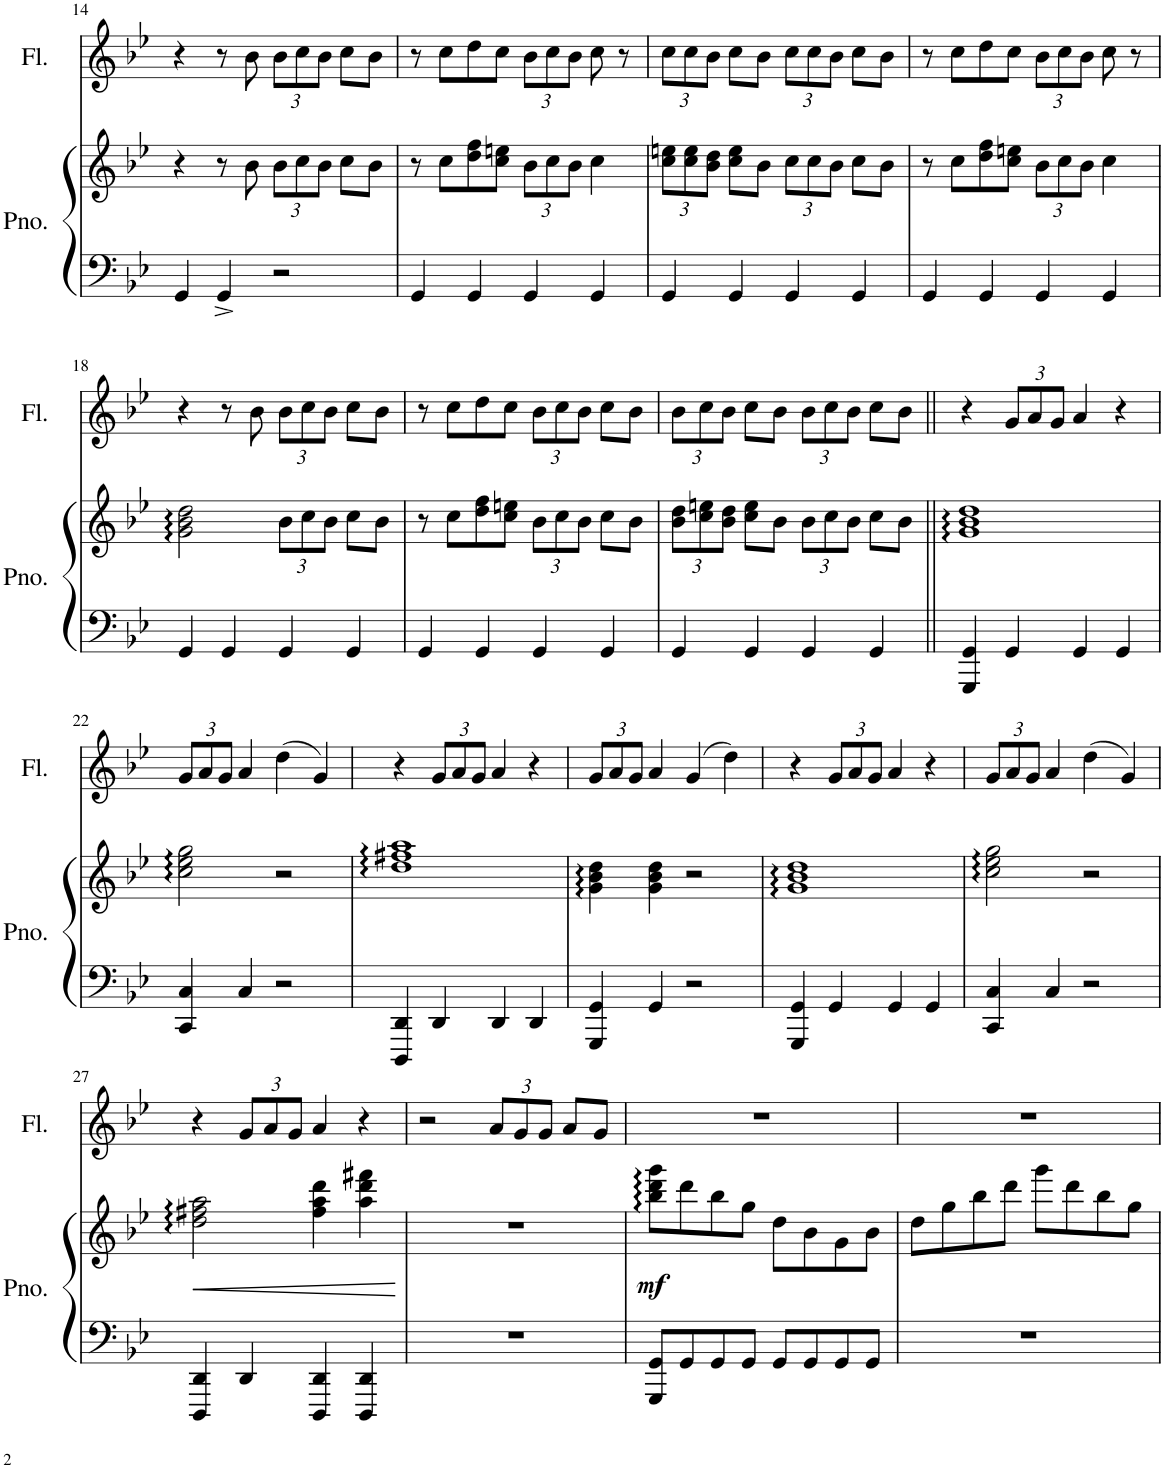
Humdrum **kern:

**kern	**kern	**dynam	**kern
*part2	*part2	*part2	*part1
*staff3	*staff2	*staff2/3	*staff1
*I"Piano	*	*	*I"Flute
*I'Pno.	*	*	*I'Fl.
!!LO:PB:g=z
*clefF4	*clefG2	*	*clefG2
*k[b-e-]	*k[b-e-]	*	*k[b-e-]
*M4/4	*M4/4	*	*M4/4
=14	=14	=14	=14
4GG/	4r	.	4r
4GG^/	8r	.	8r
.	8b-\	.	8b-\
*	*Xbrackettup	*	*Xbrackettup
2r	12b-\L	.	12b-\L
.	12cc\	.	12cc\
.	12b-\J	.	12b-\J
.	8cc\L	.	8cc\L
.	8b-\J	.	8b-\J
=15	=15	=15	=15
4GG/	8r	.	8r
.	8cc\L	.	8cc\L
4GG/	8dd\ 8ff\	.	8dd\
.	8cc\ 8een\J	.	8cc\J
4GG/	12b-\L	.	12b-\L
.	12cc\	.	12cc\
.	12b-\J	.	12b-\J
4GG/	4cc\	.	8cc\
.	.	.	8r
=16	=16	=16	=16
4GG/	12cc\ 12een\L	.	12cc\L
.	12cc\ 12ee\	.	12cc\
.	12b-\ 12dd\J	.	12b-\J
4GG/	8cc\ 8ee\L	.	8cc\L
.	8b-\J	.	8b-\J
4GG/	12cc\L	.	12cc\L
.	12cc\	.	12cc\
.	12b-\J	.	12b-\J
4GG/	8cc\L	.	8cc\L
.	8b-\J	.	8b-\J
=17	=17	=17	=17
4GG/	8r	.	8r
.	8cc\L	.	8cc\L
4GG/	8dd\ 8ff\	.	8dd\
.	8cc\ 8een\J	.	8cc\J
4GG/	12b-\L	.	12b-\L
.	12cc\	.	12cc\
.	12b-\J	.	12b-\J
4GG/	4cc\	.	8cc\
.	.	.	8r
!!LO:LB:g=z
=18	=18	=18	=18
4GG/	2g\ 2b-\ 2dd\	.	4r
4GG/	.	.	8r
.	.	.	8b-\
4GG/	12b-\L	.	12b-\L
.	12cc\	.	12cc\
.	12b-\J	.	12b-\J
4GG/	8cc\L	.	8cc\L
.	8b-\J	.	8b-\J
=19	=19	=19	=19
4GG/	8r	.	8r
.	8cc\L	.	8cc\L
4GG/	8dd\ 8ff\	.	8dd\
.	8cc\ 8een\J	.	8cc\J
4GG/	12b-\L	.	12b-\L
.	12cc\	.	12cc\
.	12b-\J	.	12b-\J
4GG/	8cc\L	.	8cc\L
.	8b-\J	.	8b-\J
=20	=20	=20	=20
4GG/	12b-\ 12dd\L	.	12b-\L
.	12cc\ 12een\	.	12cc\
.	12b-\ 12dd\J	.	12b-\J
4GG/	8cc\ 8ee\L	.	8cc\L
.	8b-\J	.	8b-\J
4GG/	12b-\L	.	12b-\L
.	12cc\	.	12cc\
.	12b-\J	.	12b-\J
4GG/	8cc\L	.	8cc\L
.	8b-\J	.	8b-\J
=21||	=21||	=21||	=21||
4GGG/ 4GG/	1g 1b- 1dd	.	4r
4GG/	.	.	12g/L
.	.	.	12a/
.	.	.	12g/J
4GG/	.	.	4a/
4GG/	.	.	4r
!!LO:LB:g=z
=22	=22	=22	=22
4CC/ 4C/	2cc\ 2ee-\ 2gg\	.	12g/L
.	.	.	12a/
.	.	.	12g/J
4C/	.	.	4a/
2r	2r	.	(4dd\
.	.	.	4g/)
=23	=23	=23	=23
4DDD/ 4DD/	1dd 1ff#X 1aa	.	4r
4DD/	.	.	12g/L
.	.	.	12a/
.	.	.	12g/J
4DD/	.	.	4a/
4DD/	.	.	4r
=24	=24	=24	=24
4GGG/ 4GG/	4g\ 4b-\ 4dd\	.	12g/L
.	.	.	12a/
.	.	.	12g/J
4GG/	4g\ 4b-\ 4dd\	.	4a/
2r	2r	.	(4g/
.	.	.	4dd\)
=25	=25	=25	=25
4GGG/ 4GG/	1g 1b- 1dd	.	4r
4GG/	.	.	12g/L
.	.	.	12a/
.	.	.	12g/J
4GG/	.	.	4a/
4GG/	.	.	4r
=26	=26	=26	=26
4CC/ 4C/	2cc\ 2ee-\ 2gg\	.	12g/L
.	.	.	12a/
.	.	.	12g/J
4C/	.	.	4a/
2r	2r	.	(4dd\
.	.	.	4g/)
!!LO:LB:g=z
=27	=27	=27	=27
!	!	!LO:HP:b	!
4DDD/ 4DD/	2dd\ 2ff#X\ 2aa\	<	4r
4DD/	.	.	12g/L
.	.	.	12a/
.	.	.	12g/J
4DDD/ 4DD/	4ff#\ 4aa\ 4ddd\	.	4a/
4DDD/ 4DD/	4aa\ 4ddd\ 4fff#X\	.	4r
.	.	[	.
=28	=28	=28	=28
1r	1r	.	2r
.	.	.	12a/L
.	.	.	12g/
.	.	.	12g/J
.	.	.	8a/L
.	.	.	8g/J
=29	=29	=29	=29
!	!	!LO:DY:b	!
8GGG/ 8GG/L	8bb-\ 8ddd\ 8ggg\L	mf	1r
8GG/	8ddd\	.	.
8GG/	8bb-\	.	.
8GG/J	8gg\J	.	.
8GG/L	8dd\L	.	.
8GG/	8b-\	.	.
8GG/	8g\	.	.
8GG/J	8b-\J	.	.
=30	=30	=30	=30
1r	8dd\L	.	1r
.	8gg\	.	.
.	8bb-\	.	.
.	8ddd\J	.	.
.	8ggg\L	.	.
.	8ddd\	.	.
.	8bb-\	.	.
.	8gg\J	.	.
=	=	=	=
*-	*-	*-	*-
